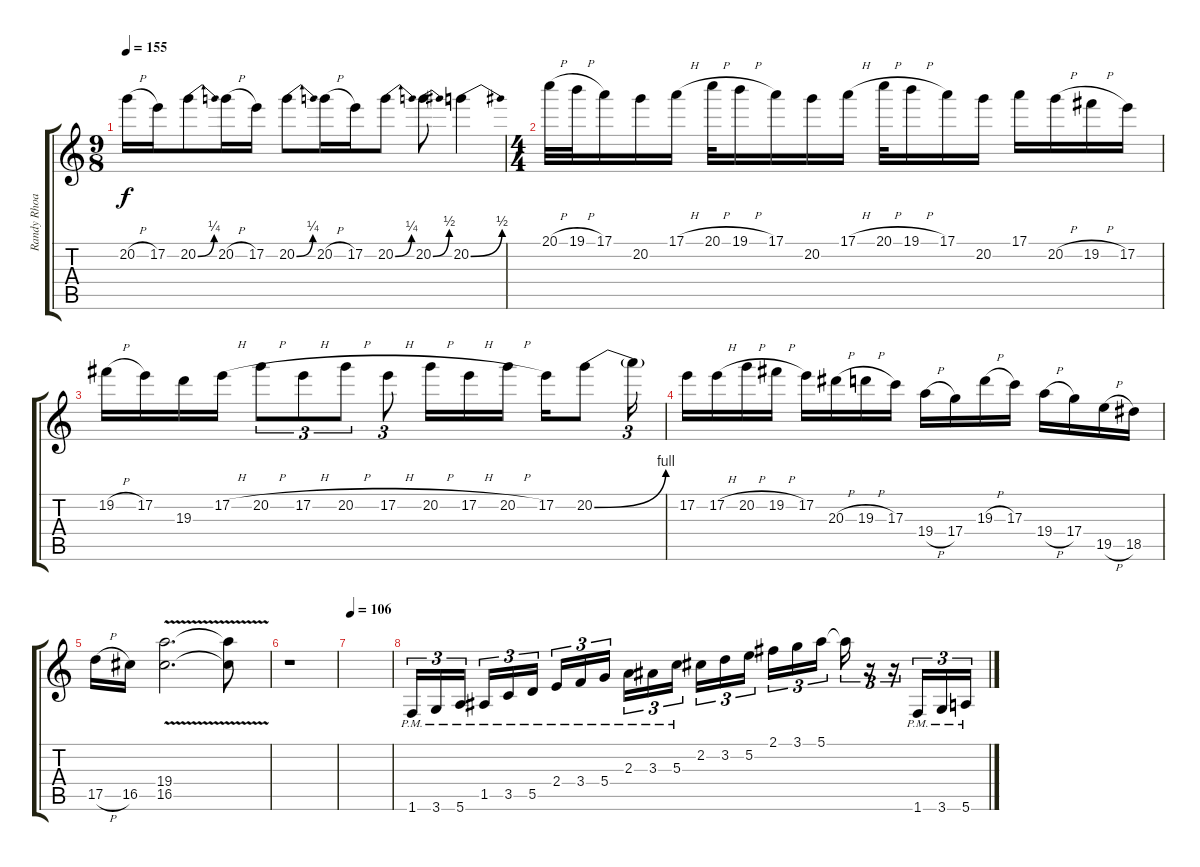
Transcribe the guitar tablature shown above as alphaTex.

\track ("Randy Rhoads" "Randy Rhoa") {instrument overdrivenguitar}
\staff {score tabs}
\tuning (E4 B3 G3 D3 A2 E2) {hide}
\ts (9 8)
\tempo 155
\clef g2
\ks c
20.2{h}.16{dy f} 17.2.16 20.2{be (bend 0 0 60 1)}.8 20.2{h}.16 17.2.16 20.2{be (bend 0 0 60 1)}.8 20.2{h}.16 17.2.16 20.2{be (bend 0 0 60 1)}.8 20.2{be (bend 0 0 60 2)}.8 20.2{be (bend 0 0 60 2)}.4 |
\ts (4 4)
20.1{h}.32 19.1{h}.32 17.1.16 20.2.16 17.1{h}.16 20.1{h}.32 19.1{h}.16 17.1.16 20.2.16 17.1{h}.16 20.1{h}.32 19.1{h}.16 17.1.16 20.2.16 17.1.16 20.2{h}.16 19.2{h}.16 17.2.16 |
19.2{h}.16 17.2.16 19.3.16 17.2{h}.16 20.2{h}.8{tu (3 2)} 17.2{h}.8{tu (3 2)} 20.2{h}.8{tu (3 2)} 17.2{h}.8{tu (3 2)} 20.2{h}.16 17.2{h}.16 20.2{h}.16 17.2.16 20.2{be (bend 0 0 60 4)}.8 20.2{t}.16{tu (3 2)} |
17.2.16 17.2{h}.16 20.2{h}.16 19.2{h}.16 17.2.16 20.3{h}.16 19.3{h}.16 17.3.16 19.4{h}.16 17.4.16 19.3{h}.16 17.3.16 19.4{h}.16 17.4.16 19.5{h}.16 18.5.16 |
17.5{h}.16 16.5.16 (19.4{v} 16.5{v}).2{d} (19.4{t} 16.5{t}).8 |
r.1 |
\tempo 106
|
1.6{pm}.16{tu (3 2)} 3.6{pm}.16{tu (3 2)} 5.6{pm}.16{tu (3 2) beam splitsecondary} 1.5{pm}.16{tu (3 2)} 3.5{pm}.16{tu (3 2)} 5.5{pm}.16{tu (3 2)} 2.4{pm}.16{tu (3 2)} 3.4{pm}.16{tu (3 2)} 5.4{pm}.16{tu (3 2) beam splitsecondary} 2.3{pm}.16{tu (3 2)} 3.3{pm}.16{tu (3 2)} 5.3{pm}.16{tu (3 2)} 2.2.16{tu (3 2)} 3.2.16{tu (3 2)} 5.2.16{tu (3 2) beam splitsecondary} 2.1.16{tu (3 2)} 3.1.16{tu (3 2)} 5.1.16{tu (3 2)} 5.1{t}.16{tu (3 2)} r.16{tu (3 2)} r.16{tu (3 2)} 1.6{pm}.16{tu (3 2)} 3.6{pm}.16{tu (3 2)} 5.6{pm}.16{tu (3 2)}
